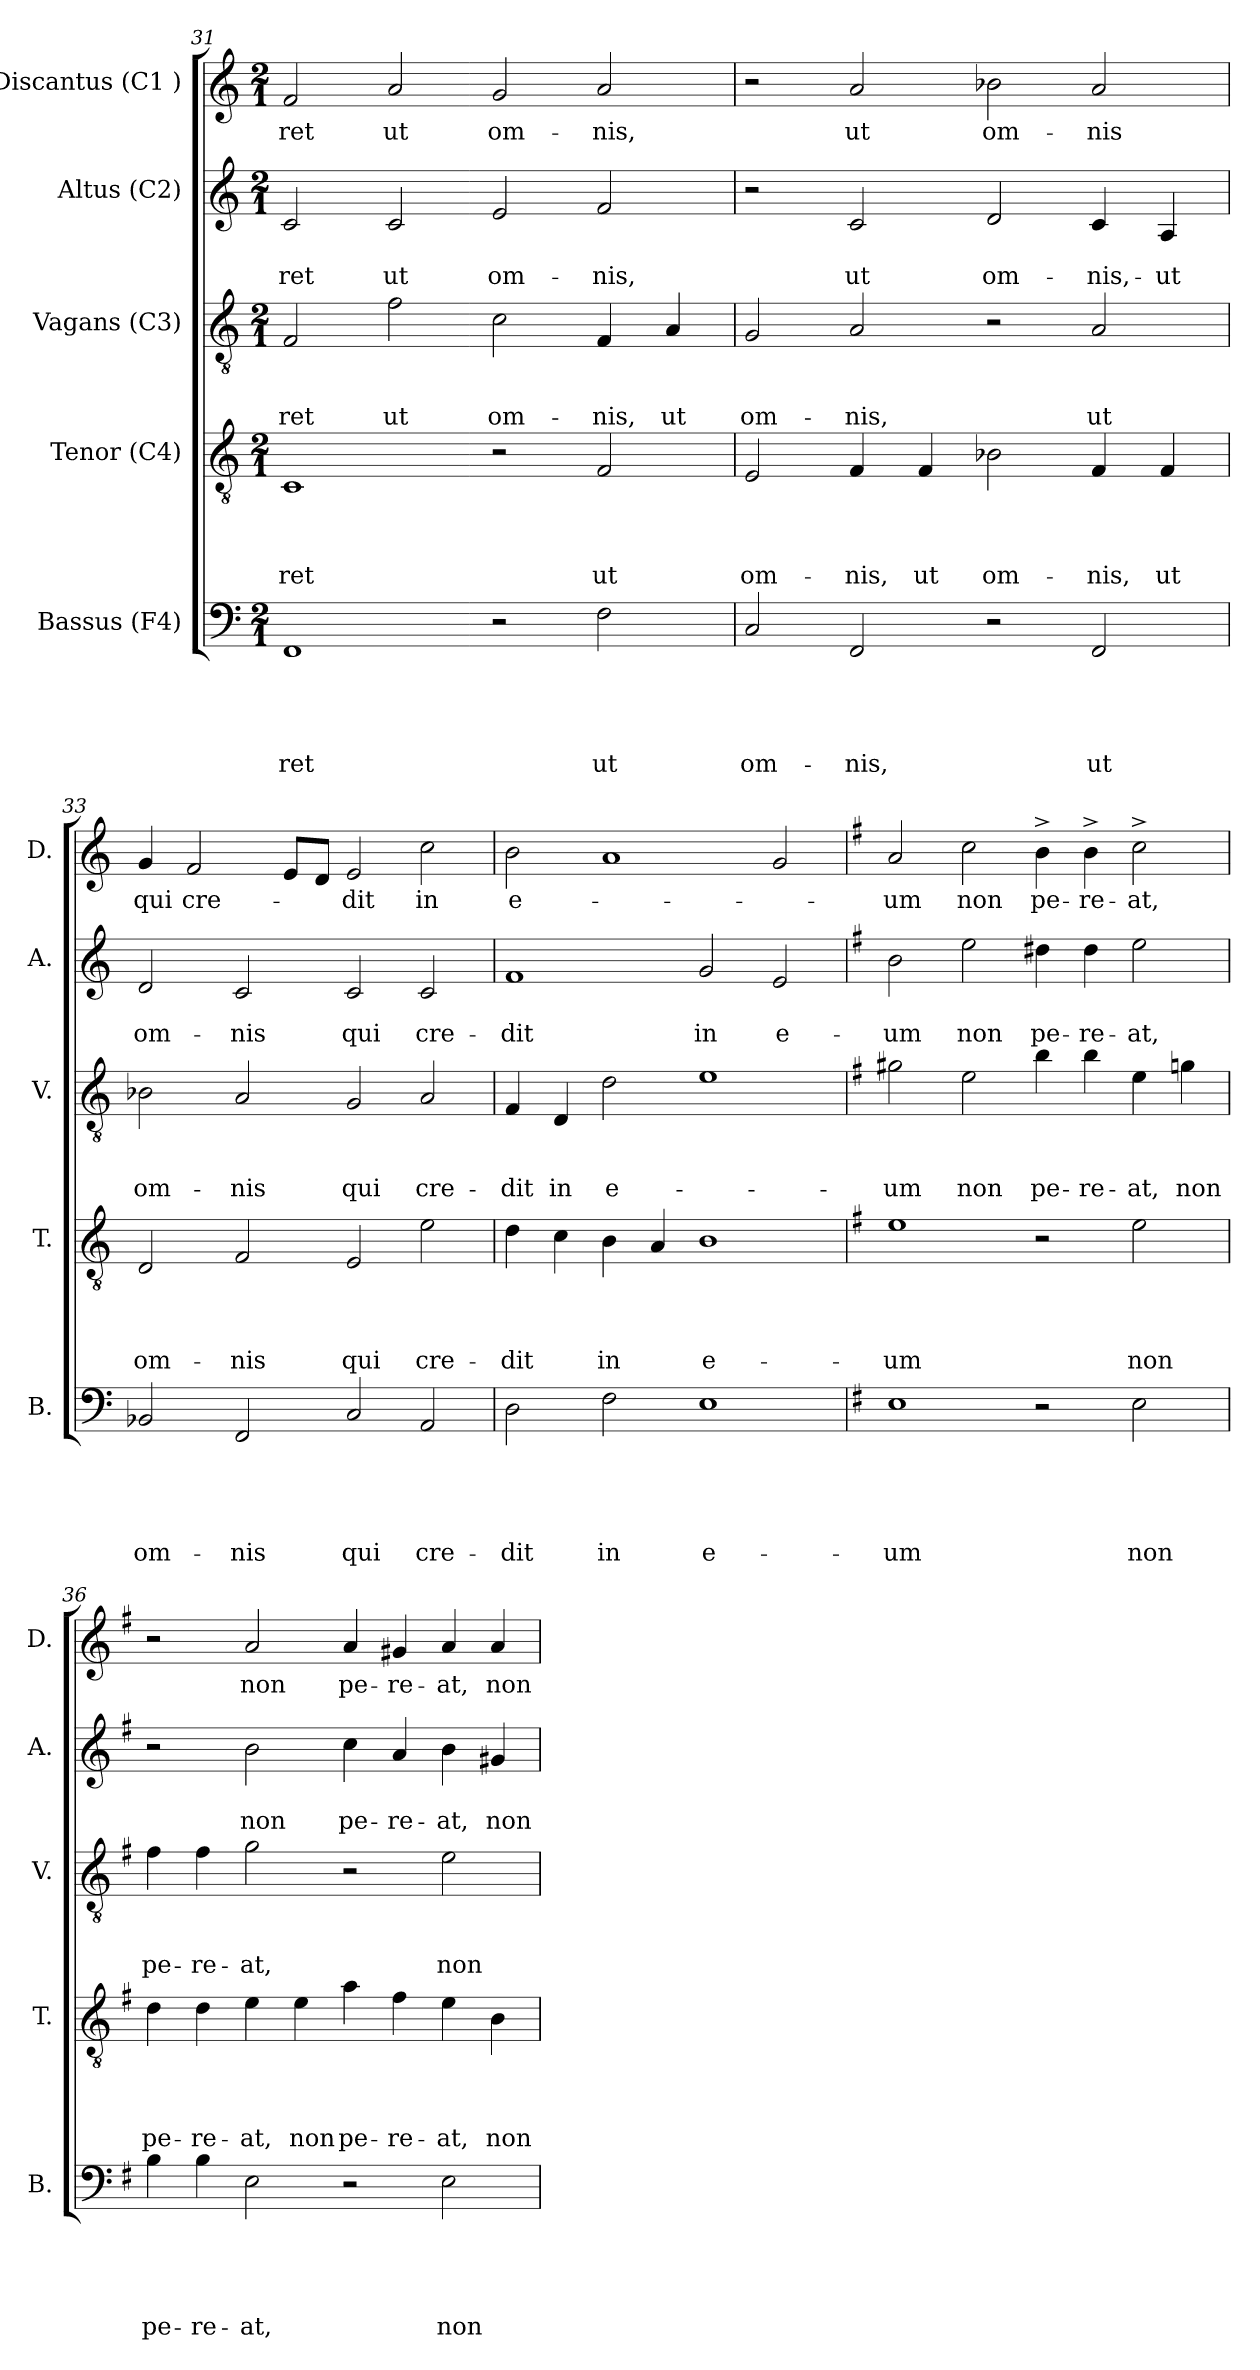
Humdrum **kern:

**kern	**text	**text	**text	**text	**text	**kern	**text	**text	**text	**text	**kern	**text	**text	**text	**kern	**text	**text	**kern	**text
*part5	*part5	*part5	*part5	*part5	*part5	*part4	*part4	*part4	*part4	*part4	*part3	*part3	*part3	*part3	*part2	*part2	*part2	*part1	*part1
*staff5	*staff5	*staff5	*staff5	*staff5	*staff5	*staff4	*staff4	*staff4	*staff4	*staff4	*staff3	*staff3	*staff3	*staff3	*staff2	*staff2	*staff2	*staff1	*staff1
*I"Bassus (F4)	*	*	*	*	*	*I"Tenor (C4)	*	*	*	*	*I"Vagans (C3)	*	*	*	*I"Altus (C2)	*	*	*I"Discantus (C1 )	*
*I'B.	*	*	*	*	*	*I'T.	*	*	*	*	*I'V.	*	*	*	*I'A.	*	*	*I'D.	*
*clefF4	*	*	*	*	*	*clefGv2	*	*	*	*	*clefGv2	*	*	*	*clefG2	*	*	*clefG2	*
*k[]	*	*	*	*	*	*k[]	*	*	*	*	*k[]	*	*	*	*k[]	*	*	*k[]	*
*C:	*	*	*	*	*	*C:	*	*	*	*	*C:	*	*	*	*C:	*	*	*C:	*
*M2/1	*	*	*	*	*	*M2/1	*	*	*	*	*M2/1	*	*	*	*M2/1	*	*	*M2/1	*
=31	=31	=31	=31	=31	=31	=31	=31	=31	=31	=31	=31	=31	=31	=31	=31	=31	=31	=31	=31
!	!	!	!	!	!LO:LY:b	!	!	!	!	!LO:LY:b	!	!	!	!LO:LY:b	!	!	!LO:LY:b	!	!LO:LY:b
1FF	.	.	.	.	-ret	1C	.	.	.	-ret	2F/	.	.	-ret	2c/	.	-ret	2f/	-ret
!	!	!	!	!	!	!	!	!	!	!	!	!	!	!LO:LY:b	!	!	!LO:LY:b	!	!LO:LY:b
.	.	.	.	.	.	.	.	.	.	.	2f\	.	.	ut	2c/	.	ut	2a/	ut
!	!	!	!	!	!	!	!	!	!	!	!	!	!	!LO:LY:b	!	!	!LO:LY:b	!	!LO:LY:b
2r	.	.	.	.	.	2r	.	.	.	.	2c\	.	.	om-	2e/	.	om-	2g/	om-
!	!	!	!	!	!LO:LY:b	!	!	!	!	!LO:LY:b	!	!	!	!LO:LY:b	!	!	!LO:LY:b	!	!LO:LY:b
2F\	.	.	.	.	ut	2F/	.	.	.	ut	4F/	.	.	-nis,	2f/	.	-nis,	2a/	-nis,
!	!	!	!	!	!	!	!	!	!	!	!	!	!	!LO:LY:b	!	!	!	!	!
.	.	.	.	.	.	.	.	.	.	.	4A/	.	.	ut	.	.	.	.	.
=32	=32	=32	=32	=32	=32	=32	=32	=32	=32	=32	=32	=32	=32	=32	=32	=32	=32	=32	=32
!	!	!	!	!	!LO:LY:b	!	!	!	!	!LO:LY:b	!	!	!	!LO:LY:b	!	!	!	!	!
2C/	.	.	.	.	om-	2E/	.	.	.	om-	2G/	.	.	om-	2r	.	.	2r	.
!	!	!	!	!	!LO:LY:b	!	!	!	!	!LO:LY:b	!	!	!	!LO:LY:b	!	!	!LO:LY:b	!	!LO:LY:b
2FF/	.	.	.	.	-nis,	4F/	.	.	.	-nis,	2A/	.	.	-nis,	2c/	.	ut	2a/	ut
!	!	!	!	!	!	!	!	!	!	!LO:LY:b	!	!	!	!	!	!	!	!	!
.	.	.	.	.	.	4F/	.	.	.	ut	.	.	.	.	.	.	.	.	.
!	!	!	!	!	!	!	!	!	!	!LO:LY:b	!	!	!	!	!	!	!LO:LY:b	!	!LO:LY:b
2r	.	.	.	.	.	2B-X\	.	.	.	om-	2r	.	.	.	2d/	.	om-	2b-X\	om-
!	!	!	!	!	!LO:LY:b	!	!	!	!	!LO:LY:b	!	!	!	!LO:LY:b	!	!	!LO:LY:b	!	!LO:LY:b
2FF/	.	.	.	.	ut	4F/	.	.	.	-nis,	2A/	.	.	ut	4c/	.	-nis,-	2a/	-nis
!	!	!	!	!	!	!	!	!	!	!LO:LY:b	!	!	!	!	!	!	!LO:LY:b	!	!
.	.	.	.	.	.	4F/	.	.	.	ut	.	.	.	.	4A/	.	-ut	.	.
!!LO:LB:g=z
=33	=33	=33	=33	=33	=33	=33	=33	=33	=33	=33	=33	=33	=33	=33	=33	=33	=33	=33	=33
!	!	!	!	!	!LO:LY:b	!	!	!	!	!LO:LY:b	!	!	!	!LO:LY:b	!	!	!LO:LY:b	!	!LO:LY:b
2BB-X/	.	.	.	.	om-	2D/	.	.	.	om-	2B-X\	.	.	om-	2d/	.	om-	4g/	qui
!	!	!	!	!	!	!	!	!	!	!	!	!	!	!	!	!	!	!	!LO:LY:b
.	.	.	.	.	.	.	.	.	.	.	.	.	.	.	.	.	.	2f/	cre-
!	!	!	!	!	!LO:LY:b	!	!	!	!	!LO:LY:b	!	!	!	!LO:LY:b	!	!	!LO:LY:b	!	!
2FF/	.	.	.	.	-nis	2F/	.	.	.	-nis	2A/	.	.	-nis	2c/	.	-nis	.	.
.	.	.	.	.	.	.	.	.	.	.	.	.	.	.	.	.	.	8e/L	.
.	.	.	.	.	.	.	.	.	.	.	.	.	.	.	.	.	.	8d/J	.
!	!	!	!	!	!LO:LY:b	!	!	!	!	!LO:LY:b	!	!	!	!LO:LY:b	!	!	!LO:LY:b	!	!LO:LY:b
2C/	.	.	.	.	qui	2E/	.	.	.	qui	2G/	.	.	qui	2c/	.	qui	2e/	-dit
!	!	!	!	!	!LO:LY:b	!	!	!	!	!LO:LY:b	!	!	!	!LO:LY:b	!	!	!LO:LY:b	!	!LO:LY:b
2AA/	.	.	.	.	cre-	2e\	.	.	.	cre-	2A/	.	.	cre-	2c/	.	cre-	2cc\	in
=34	=34	=34	=34	=34	=34	=34	=34	=34	=34	=34	=34	=34	=34	=34	=34	=34	=34	=34	=34
!	!	!	!	!	!LO:LY:b	!	!	!	!	!LO:LY:b	!	!	!	!LO:LY:b	!	!	!LO:LY:b	!	!LO:LY:b:rj
2D\	.	.	.	.	-dit	4d\	.	.	.	-dit	4F/	.	.	-dit	1f	.	-dit	2b\	e-
!	!	!	!	!	!	!	!	!	!	!	!	!	!	!LO:LY:b	!	!	!	!	!
.	.	.	.	.	.	4c\	.	.	.	.	4D/	.	.	in	.	.	.	.	.
!	!	!	!	!	!LO:LY:b	!	!	!	!	!LO:LY:b	!	!	!	!LO:LY:b:rj	!	!	!	!	!
2F\	.	.	.	.	in	4B\	.	.	.	in	2d\	.	.	e-	.	.	.	1a	.
.	.	.	.	.	.	4A/	.	.	.	.	.	.	.	.	.	.	.	.	.
!	!	!	!	!	!LO:LY:b:rj	!	!	!	!	!LO:LY:b:rj	!	!	!	!	!	!	!LO:LY:b	!	!
1E	.	.	.	.	e-	1B	.	.	.	e-	1e	.	.	.	2g/	.	in	.	.
!	!	!	!	!	!	!	!	!	!	!	!	!	!	!	!	!	!LO:LY:b	!	!
.	.	.	.	.	.	.	.	.	.	.	.	.	.	.	2e/	.	e-	2g/	.
=35	=35	=35	=35	=35	=35	=35	=35	=35	=35	=35	=35	=35	=35	=35	=35	=35	=35	=35	=35
*k[f#]	*	*	*	*	*	*k[f#]	*	*	*	*	*k[f#]	*	*	*	*k[f#]	*	*	*k[f#]	*
*G:	*	*	*	*	*	*G:	*	*	*	*	*G:	*	*	*	*G:	*	*	*G:	*
!	!	!	!	!	!LO:LY:b	!	!	!	!	!LO:LY:b	!	!	!	!LO:LY:b	!	!	!LO:LY:b	!	!LO:LY:b
1E	.	.	.	.	-um	1e	.	.	.	-um	2g#X\	.	.	-um	2b\	.	-um	2a/	-um
!	!	!	!	!	!	!	!	!	!	!	!	!	!	!LO:LY:b	!	!	!LO:LY:b	!	!LO:LY:b
.	.	.	.	.	.	.	.	.	.	.	2e\	.	.	non	2ee\	.	non	2cc\	non
!	!	!	!	!	!	!	!	!	!	!	!	!	!	!LO:LY:b	!	!	!LO:LY:b	!	!LO:LY:b
2r	.	.	.	.	.	2r	.	.	.	.	4b\	.	.	pe-	4dd#X\	.	pe-	4b^>\	pe-
!	!	!	!	!	!	!	!	!	!	!	!	!	!	!LO:LY:b	!	!	!LO:LY:b	!	!LO:LY:b
.	.	.	.	.	.	.	.	.	.	.	4b\	.	.	-re-	4dd#\	.	-re-	4b^>\	-re-
!	!	!	!	!	!LO:LY:b	!	!	!	!	!LO:LY:b	!	!	!	!LO:LY:b	!	!	!LO:LY:b	!	!LO:LY:b
2E\	.	.	.	.	non	2e\	.	.	.	non	4e\	.	.	-at,	2ee\	.	-at,	2cc^>\	-at,
!	!	!	!	!	!	!	!	!	!	!	!	!	!	!LO:LY:b	!	!	!	!	!
.	.	.	.	.	.	.	.	.	.	.	4gn\	.	.	non	.	.	.	.	.
=36	=36	=36	=36	=36	=36	=36	=36	=36	=36	=36	=36	=36	=36	=36	=36	=36	=36	=36	=36
!	!	!	!	!	!LO:LY:b	!	!	!	!	!LO:LY:b	!	!	!	!LO:LY:b	!	!	!	!	!
4B\	.	.	.	.	pe-	4d\	.	.	.	pe-	4f#\	.	.	pe-	2r	.	.	2r	.
!	!	!	!	!	!LO:LY:b	!	!	!	!	!LO:LY:b	!	!	!	!LO:LY:b	!	!	!	!	!
4B\	.	.	.	.	-re-	4d\	.	.	.	-re-	4f#\	.	.	-re-	.	.	.	.	.
!	!	!	!	!	!LO:LY:b	!	!	!	!	!LO:LY:b	!	!	!	!LO:LY:b	!	!	!LO:LY:b	!	!LO:LY:b
2E\	.	.	.	.	-at,	4e\	.	.	.	-at,	2g\	.	.	-at,	2b\	.	non	2a/	non
!	!	!	!	!	!	!	!	!	!	!LO:LY:b	!	!	!	!	!	!	!	!	!
.	.	.	.	.	.	4e\	.	.	.	non	.	.	.	.	.	.	.	.	.
!	!	!	!	!	!	!	!	!	!	!LO:LY:b	!	!	!	!	!	!	!LO:LY:b	!	!LO:LY:b
2r	.	.	.	.	.	4a\	.	.	.	pe-	2r	.	.	.	4cc\	.	pe-	4a/	pe-
!	!	!	!	!	!	!	!	!	!	!LO:LY:b	!	!	!	!	!	!	!LO:LY:b	!	!LO:LY:b
.	.	.	.	.	.	4f#\	.	.	.	-re-	.	.	.	.	4a/	.	-re-	4g#X/	-re-
!	!	!	!	!	!LO:LY:b	!	!	!	!	!LO:LY:b	!	!	!	!LO:LY:b	!	!	!LO:LY:b	!	!LO:LY:b
2E\	.	.	.	.	non	4e\	.	.	.	-at,	2e\	.	.	non	4b\	.	-at,	4a/	-at,
!	!	!	!	!	!	!	!	!	!	!LO:LY:b	!	!	!	!	!	!	!LO:LY:b	!	!LO:LY:b
.	.	.	.	.	.	4B\	.	.	.	non	.	.	.	.	4g#X/	.	non	4a/	non
=	=	=	=	=	=	=	=	=	=	=	=	=	=	=	=	=	=	=	=
*-	*-	*-	*-	*-	*-	*-	*-	*-	*-	*-	*-	*-	*-	*-	*-	*-	*-	*-	*-
